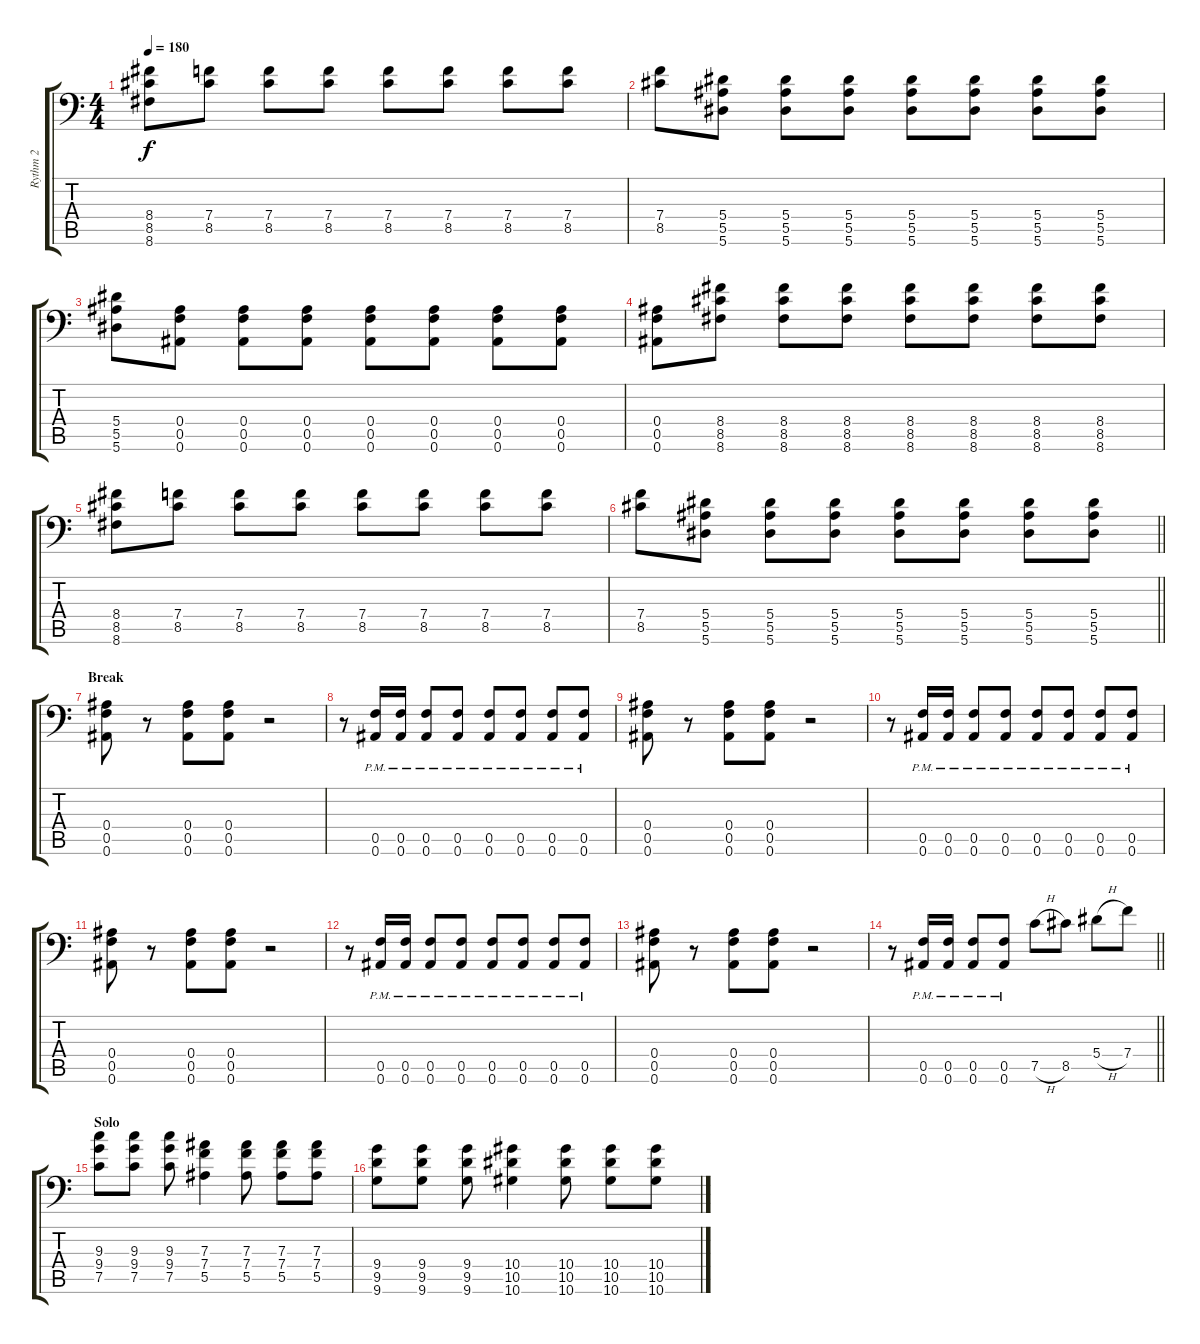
\track ("Rythm 2" "Rythm 2") {instrument overdrivenguitar}
\staff {score tabs}
\tuning (C4 G3 Eb3 Bb2 F2 Bb1) {hide}
\ts (4 4)
\tempo 180
\clef f4
\ks c
(8.4 8.5 8.6).8{dy f} (7.4 8.5).8 (7.4 8.5).8 (7.4 8.5).8 (7.4 8.5).8 (7.4 8.5).8 (7.4 8.5).8 (7.4 8.5).8 |
(7.4 8.5).8 (5.4 5.5 5.6).8 (5.4 5.5 5.6).8 (5.4 5.5 5.6).8 (5.4 5.5 5.6).8 (5.4 5.5 5.6).8 (5.4 5.5 5.6).8 (5.4 5.5 5.6).8 |
(5.4 5.5 5.6).8 (0.4 0.5 0.6).8 (0.4 0.5 0.6).8 (0.4 0.5 0.6).8 (0.4 0.5 0.6).8 (0.4 0.5 0.6).8 (0.4 0.5 0.6).8 (0.4 0.5 0.6).8 |
(0.4 0.5 0.6).8 (8.4 8.5 8.6).8 (8.4 8.5 8.6).8 (8.4 8.5 8.6).8 (8.4 8.5 8.6).8 (8.4 8.5 8.6).8 (8.4 8.5 8.6).8 (8.4 8.5 8.6).8 |
(8.4 8.5 8.6).8 (7.4 8.5).8 (7.4 8.5).8 (7.4 8.5).8 (7.4 8.5).8 (7.4 8.5).8 (7.4 8.5).8 (7.4 8.5).8 |
\barLineRight lightlight
(7.4 8.5).8 (5.4 5.5 5.6).8 (5.4 5.5 5.6).8 (5.4 5.5 5.6).8 (5.4 5.5 5.6).8 (5.4 5.5 5.6).8 (5.4 5.5 5.6).8 (5.4 5.5 5.6).8 |
\section ("" "Break")
(0.4 0.5 0.6).8 r.8 (0.4 0.5 0.6).8 (0.4 0.5 0.6).8 r.2 |
r.8 (0.5{pm} 0.6{pm}).16 (0.5{pm} 0.6{pm}).16 (0.5{pm} 0.6{pm}).8 (0.5{pm} 0.6{pm}).8 (0.5{pm} 0.6{pm}).8 (0.5{pm} 0.6{pm}).8 (0.5{pm} 0.6{pm}).8 (0.5{pm} 0.6{pm}).8 |
(0.4 0.5 0.6).8 r.8 (0.4 0.5 0.6).8 (0.4 0.5 0.6).8 r.2 |
r.8 (0.5{pm} 0.6{pm}).16 (0.5{pm} 0.6{pm}).16 (0.5{pm} 0.6{pm}).8 (0.5{pm} 0.6{pm}).8 (0.5{pm} 0.6{pm}).8 (0.5{pm} 0.6{pm}).8 (0.5{pm} 0.6{pm}).8 (0.5{pm} 0.6{pm}).8 |
(0.4 0.5 0.6).8 r.8 (0.4 0.5 0.6).8 (0.4 0.5 0.6).8 r.2 |
r.8 (0.5{pm} 0.6{pm}).16 (0.5{pm} 0.6{pm}).16 (0.5{pm} 0.6{pm}).8 (0.5{pm} 0.6{pm}).8 (0.5{pm} 0.6{pm}).8 (0.5{pm} 0.6{pm}).8 (0.5{pm} 0.6{pm}).8 (0.5{pm} 0.6{pm}).8 |
(0.4 0.5 0.6).8 r.8 (0.4 0.5 0.6).8 (0.4 0.5 0.6).8 r.2 |
\barLineRight lightlight
r.8 (0.5{pm} 0.6{pm}).16 (0.5{pm} 0.6{pm}).16 (0.5{pm} 0.6{pm}).8 (0.5{pm} 0.6{pm}).8 7.5{h}.8 8.5.8 5.4{h}.8 7.4.8 |
\section ("" "Solo")
(9.3 9.4 7.5).8 (9.3 9.4 7.5).8 (9.3 9.4 7.5).8 (7.3 7.4 5.5).4 (7.3 7.4 5.5).8 (7.3 7.4 5.5).8 (7.3 7.4 5.5).8 |
(9.4 9.5 9.6).8 (9.4 9.5 9.6).8 (9.4 9.5 9.6).8 (10.4 10.5 10.6).4 (10.4 10.5 10.6).8 (10.4 10.5 10.6).8 (10.4 10.5 10.6).8
